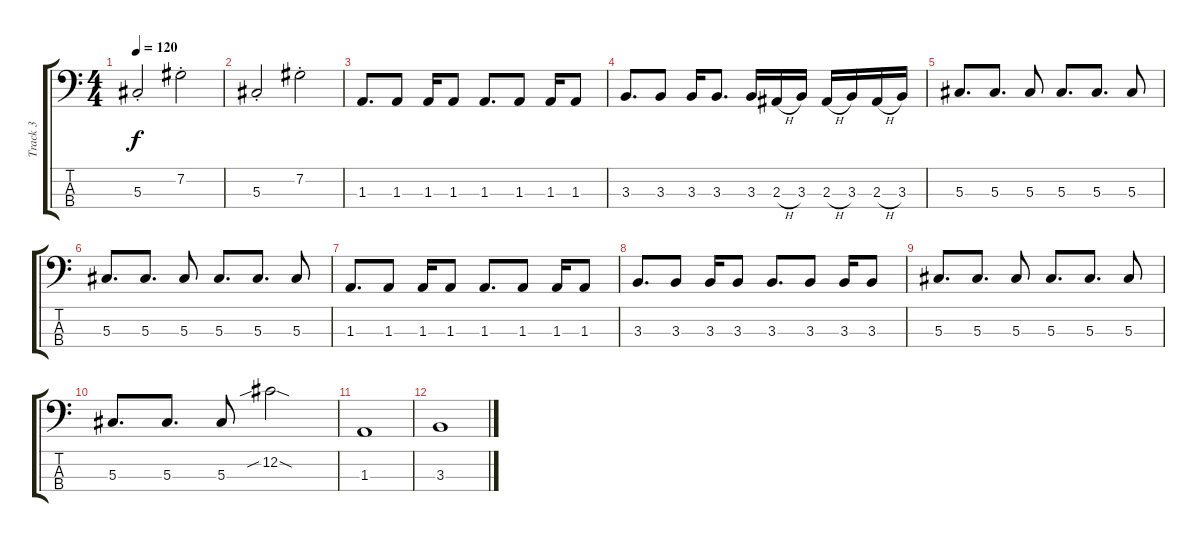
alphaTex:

\track ("Track 3" "Track 3") {instrument electricbassfinger}
\staff {score tabs}
\tuning (Gb2 Db2 Ab1 Eb1) {hide}
\ts (4 4)
\tempo 120
\clef f4
\ks c
5.3{st}.2{dy f} 7.2{st}.2 |
5.3{st}.2 7.2{st}.2 |
1.3.8{d} 1.3.8 1.3.16 1.3.8 1.3.8{d} 1.3.8 1.3.16 1.3.8 |
3.3.8{d} 3.3.8 3.3.16 3.3.8{d} 3.3.16 2.3{h}.16 3.3.16 2.3{h}.16 3.3.16 2.3{h}.16 3.3.16 |
5.3.8{d} 5.3.8{d} 5.3.8 5.3.8{d} 5.3.8{d} 5.3.8 |
5.3.8{d} 5.3.8{d} 5.3.8 5.3.8{d} 5.3.8{d} 5.3.8 |
1.3.8{d} 1.3.8 1.3.16 1.3.8 1.3.8{d} 1.3.8 1.3.16 1.3.8 |
3.3.8{d} 3.3.8 3.3.16 3.3.8 3.3.8{d} 3.3.8 3.3.16 3.3.8 |
5.3.8{d} 5.3.8{d} 5.3.8 5.3.8{d} 5.3.8{d} 5.3.8 |
5.3.8{d} 5.3.8{d} 5.3.8 12.2{sib sod}.2 |
1.3.1 |
3.3.1
